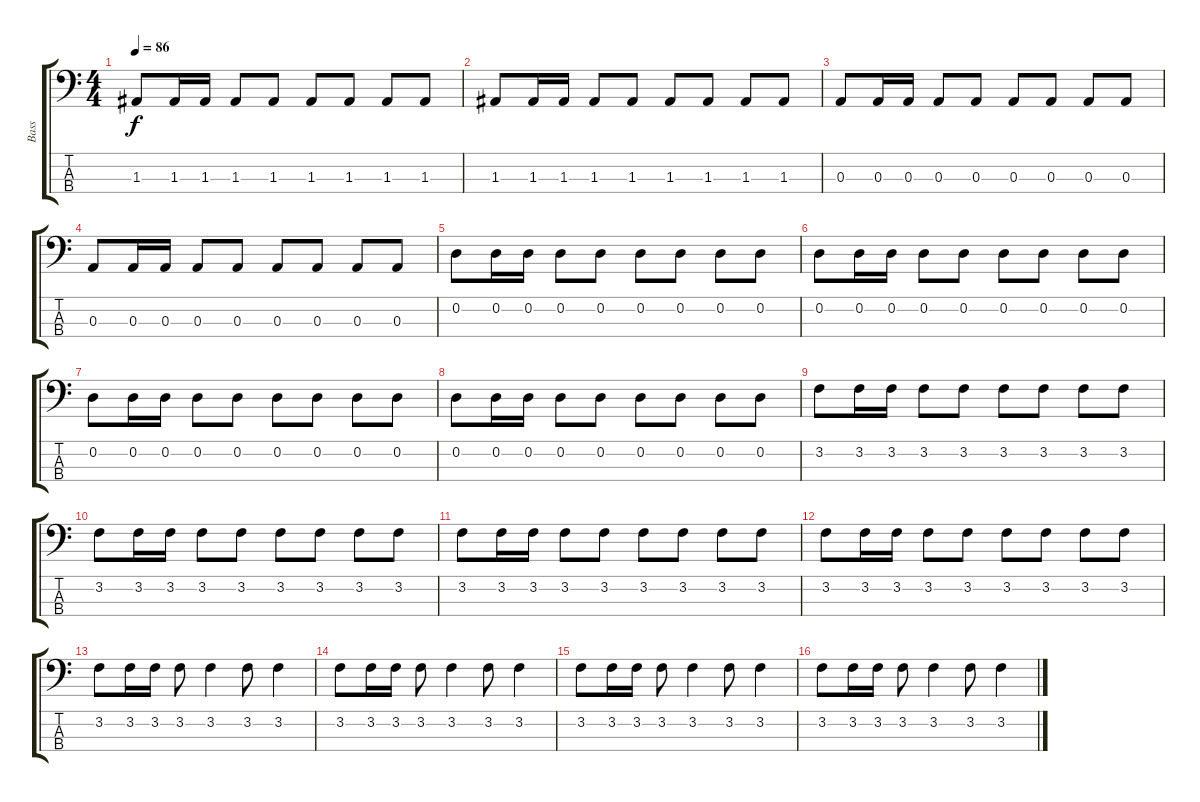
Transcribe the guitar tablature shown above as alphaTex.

\track ("Bass" "Bass") {instrument electricbassfinger}
\staff {score tabs}
\tuning (G2 D2 A1 E1) {hide}
\ts (4 4)
\tempo 86
\clef f4
\ks c
1.3.8{dy f} 1.3.16 1.3.16 1.3.8 1.3.8 1.3.8 1.3.8 1.3.8 1.3.8 |
1.3.8 1.3.16 1.3.16 1.3.8 1.3.8 1.3.8 1.3.8 1.3.8 1.3.8 |
0.3.8 0.3.16 0.3.16 0.3.8 0.3.8 0.3.8 0.3.8 0.3.8 0.3.8 |
0.3.8 0.3.16 0.3.16 0.3.8 0.3.8 0.3.8 0.3.8 0.3.8 0.3.8 |
0.2.8 0.2.16 0.2.16 0.2.8 0.2.8 0.2.8 0.2.8 0.2.8 0.2.8 |
0.2.8 0.2.16 0.2.16 0.2.8 0.2.8 0.2.8 0.2.8 0.2.8 0.2.8 |
0.2.8 0.2.16 0.2.16 0.2.8 0.2.8 0.2.8 0.2.8 0.2.8 0.2.8 |
0.2.8 0.2.16 0.2.16 0.2.8 0.2.8 0.2.8 0.2.8 0.2.8 0.2.8 |
3.2.8 3.2.16 3.2.16 3.2.8 3.2.8 3.2.8 3.2.8 3.2.8 3.2.8 |
3.2.8 3.2.16 3.2.16 3.2.8 3.2.8 3.2.8 3.2.8 3.2.8 3.2.8 |
3.2.8 3.2.16 3.2.16 3.2.8 3.2.8 3.2.8 3.2.8 3.2.8 3.2.8 |
3.2.8 3.2.16 3.2.16 3.2.8 3.2.8 3.2.8 3.2.8 3.2.8 3.2.8 |
3.2.8 3.2.16 3.2.16 3.2.8 3.2.4 3.2.8 3.2.4 |
3.2.8 3.2.16 3.2.16 3.2.8 3.2.4 3.2.8 3.2.4 |
3.2.8 3.2.16 3.2.16 3.2.8 3.2.4 3.2.8 3.2.4 |
3.2.8 3.2.16 3.2.16 3.2.8 3.2.4 3.2.8 3.2.4
